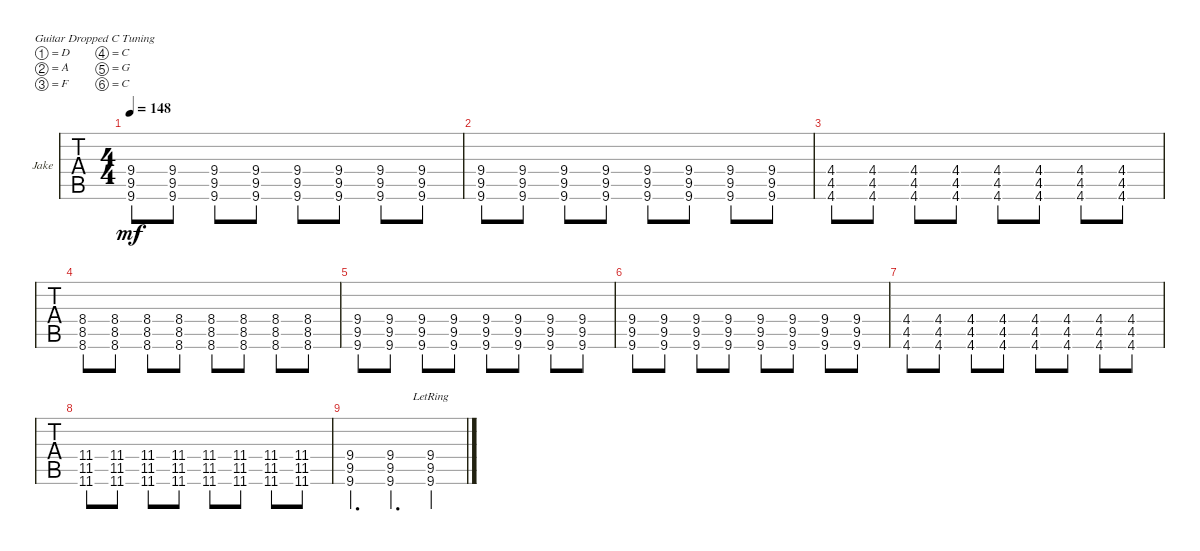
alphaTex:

\defaultSystemsLayout 4
\bracketExtendMode groupsimilarinstruments
\firstSystemTrackNameOrientation horizontal
\otherSystemsTrackNameOrientation horizontal
\track ("Jake" "Jake") {instrument distortionguitar}
\staff {tabs}
\tuning (D4 A3 F3 C3 G2 C2)
\ts (4 4)
\tempo 148
\clef g2
\ks c
(9.6 9.5 9.4).8{dy mf} (9.4 9.5 9.6).8 (9.6 9.5 9.4).8 (9.4 9.5 9.6).8 (9.6 9.5 9.4).8 (9.4 9.5 9.6).8 (9.6 9.5 9.4).8 (9.4 9.5 9.6).8 |
(9.6 9.5 9.4).8 (9.4 9.6 9.5).8 (9.4 9.5 9.6).8 (9.4 9.5 9.6).8 (9.4 9.5 9.6).8 (9.4 9.5 9.6).8 (9.4 9.5 9.6).8 (9.4 9.5 9.6).8 |
(4.5 4.6 4.4).8 (4.6 4.5 4.4).8 (4.6 4.5 4.4).8 (4.6 4.5 4.4).8 (4.6 4.5 4.4).8 (4.6 4.5 4.4).8 (4.6 4.5 4.4).8 (4.6 4.5 4.4).8 |
(8.6 8.5 8.4).8 (8.6 8.5 8.4).8 (8.6 8.5 8.4).8 (8.6 8.5 8.4).8 (8.6 8.5 8.4).8 (8.6 8.5 8.4).8 (8.6 8.5 8.4).8 (8.6 8.5 8.4).8 |
(9.6 9.5 9.4).8 (9.4 9.5 9.6).8 (9.6 9.5 9.4).8 (9.4 9.5 9.6).8 (9.6 9.5 9.4).8 (9.4 9.5 9.6).8 (9.6 9.5 9.4).8 (9.4 9.5 9.6).8 |
(9.6 9.5 9.4).8 (9.4 9.6 9.5).8 (9.4 9.5 9.6).8 (9.4 9.5 9.6).8 (9.4 9.5 9.6).8 (9.4 9.5 9.6).8 (9.4 9.5 9.6).8 (9.4 9.5 9.6).8 |
(4.5 4.6 4.4).8 (4.6 4.5 4.4).8 (4.6 4.5 4.4).8 (4.6 4.5 4.4).8 (4.6 4.5 4.4).8 (4.6 4.5 4.4).8 (4.6 4.5 4.4).8 (4.6 4.5 4.4).8 |
(11.6 11.5 11.4).8 (11.6 11.5 11.4).8 (11.6 11.5 11.4).8 (11.6 11.5 11.4).8 (11.6 11.5 11.4).8 (11.6 11.5 11.4).8 (11.6 11.5 11.4).8 (11.6 11.5 11.4).8 |
(9.6 9.5 9.4).4{d} (9.6 9.5 9.4).4{d} (9.4{lr} 9.5{lr} 9.6{lr}).4
